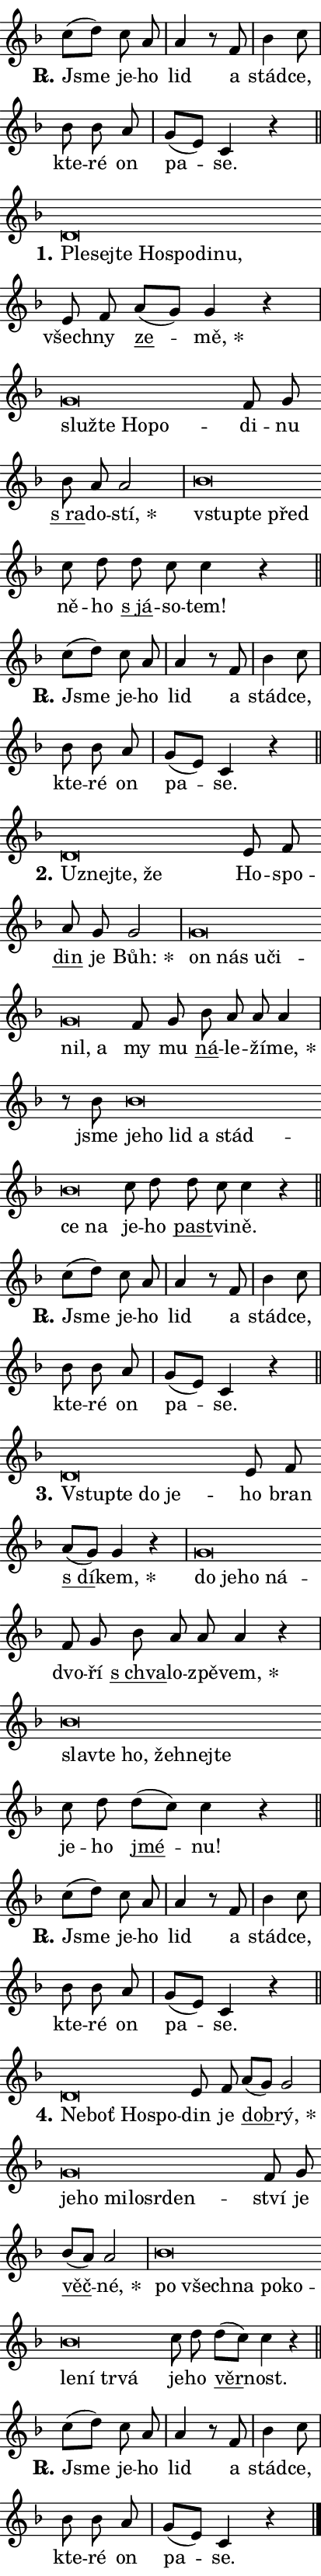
\version "2.24.0"
\header { tagline = "" }
\paper {
  indent = 0\cm
  top-margin = 0\cm
  right-margin = 0\cm
  bottom-margin = 0\cm
  left-margin = 0\cm
  paper-width = 7\cm
  page-breaking = #ly:one-page-breaking
  system-system-spacing.basic-distance = #11
  score-system-spacing.basic-distance = #11
  ragged-last = ##f
}


%% Author: Thomas Morley
%% https://lists.gnu.org/archive/html/lilypond-user/2020-05/msg00002.html
#(define (line-position grob)
"Returns position of @var[grob} in current system:
   @code{'start}, if at first time-step
   @code{'end}, if at last time-step
   @code{'middle} otherwise
"
  (let* ((col (ly:item-get-column grob))
         (ln (ly:grob-object col 'left-neighbor))
         (rn (ly:grob-object col 'right-neighbor))
         (col-to-check-left (if (ly:grob? ln) ln col))
         (col-to-check-right (if (ly:grob? rn) rn col))
         (break-dir-left
           (and
             (ly:grob-property col-to-check-left 'non-musical #f)
             (ly:item-break-dir col-to-check-left)))
         (break-dir-right
           (and
             (ly:grob-property col-to-check-right 'non-musical #f)
             (ly:item-break-dir col-to-check-right))))
        (cond ((eqv? 1 break-dir-left) 'start)
              ((eqv? -1 break-dir-right) 'end)
              (else 'middle))))

#(define (tranparent-at-line-position vctor)
  (lambda (grob)
  "Relying on @code{line-position} select the relevant enry from @var{vctor}.
Used to determine transparency,"
    (case (line-position grob)
      ((end) (not (vector-ref vctor 0)))
      ((middle) (not (vector-ref vctor 1)))
      ((start) (not (vector-ref vctor 2))))))

noteHeadBreakVisibility =
#(define-music-function (break-visibility)(vector?)
"Makes @code{NoteHead}s transparent relying on @var{break-visibility}"
#{
  \override NoteHead.transparent =
    #(tranparent-at-line-position break-visibility)
#})

#(define delete-ledgers-for-transparent-note-heads
  (lambda (grob)
    "Reads whether a @code{NoteHead} is transparent.
If so this @code{NoteHead} is removed from @code{'note-heads} from
@var{grob}, which is supposed to be @code{LedgerLineSpanner}.
As a result ledgers are not printed for this @code{NoteHead}"
    (let* ((nhds-array (ly:grob-object grob 'note-heads))
           (nhds-list
             (if (ly:grob-array? nhds-array)
                 (ly:grob-array->list nhds-array)
                 '()))
           ;; Relies on the transparent-property being done before
           ;; Staff.LedgerLineSpanner.after-line-breaking is executed.
           ;; This is fragile ...
           (to-keep
             (remove
               (lambda (nhd)
                 (ly:grob-property nhd 'transparent #f))
               nhds-list)))
      ;; TODO find a better method to iterate over grob-arrays, similiar
      ;; to filter/remove etc for lists
      ;; For now rebuilt from scratch
      (set! (ly:grob-object grob 'note-heads)  '())
      (for-each
        (lambda (nhd)
          (ly:pointer-group-interface::add-grob grob 'note-heads nhd))
        to-keep))))

hideNotes = {
  \noteHeadBreakVisibility #begin-of-line-visible
}
unHideNotes = {
  \noteHeadBreakVisibility #all-visible
}

% work-around for resetting accidentals
% https://lilypond.org/doc/v2.23/Documentation/notation/displaying-rhythms#unmetered-music
cadenzaMeasure = {
  \cadenzaOff
  \partial 1024 s1024
  \cadenzaOn
}

#(define-markup-command (accent layout props text) (markup?)
  "Underline accented syllable"
  (interpret-markup layout props
    #{\markup \override #'(offset . 4.3) \underline { #text }#}))

responsum = \markup \concat {
  "R" \hspace #-1.05 \path #0.1 #'((moveto 0 0.07) (lineto 0.9 0.8)) \hspace #0.05 "."
}

\layout {
    \context {
        \Staff
        \remove "Time_signature_engraver"
        \override LedgerLineSpanner.after-line-breaking = #delete-ledgers-for-transparent-note-heads
    }
    \context {
        \Voice {
            \override NoteHead.output-attributes = #'((class . "notehead"))
            \override Hairpin.height = #0.55
        }
    }
    \context {
        \Lyrics {
            \override StanzaNumber.output-attributes = #'((class . "stanzanumber"))
            \override LyricSpace.minimum-distance = #0.9
            \override LyricText.font-name = #"TeX Gyre Schola"
            \override LyricText.font-size = 1
            \override StanzaNumber.font-name = #"TeX Gyre Schola Bold"
            \override StanzaNumber.font-size = 1
        }
    }
}

% magnetic-lyrics.ily
%
%   written by
%     Jean Abou Samra <jean@abou-samra.fr>
%     Werner Lemberg <wl@gnu.org>
%
%   adapted by
%     Jiri Hon <jiri.hon@gmail.com>
%
% Version 2022-Apr-15

% https://www.mail-archive.com/lilypond-user@gnu.org/msg149350.html

#(define (Left_hyphen_pointer_engraver context)
   "Collect syllable-hyphen-syllable occurrences in lyrics and store
them in properties.  This engraver only looks to the left.  For
example, if the lyrics input is @code{foo -- bar}, it does the
following.

@itemize @bullet
@item
Set the @code{text} property of the @code{LyricHyphen} grob between
@q{foo} and @q{bar} to @code{foo}.

@item
Set the @code{left-hyphen} property of the @code{LyricText} grob with
text @q{foo} to the @code{LyricHyphen} grob between @q{foo} and
@q{bar}.
@end itemize

Use this auxiliary engraver in combination with the
@code{lyric-@/text::@/apply-@/magnetic-@/offset!} hook."
   (let ((hyphen #f)
         (text #f))
     (make-engraver
      (acknowledgers
       ((lyric-syllable-interface engraver grob source-engraver)
        (set! text grob)))
      (end-acknowledgers
       ((lyric-hyphen-interface engraver grob source-engraver)
        ;(when (not (grob::has-interface grob 'lyric-space-interface))
          (set! hyphen grob)));)
      ((stop-translation-timestep engraver)
       (when (and text hyphen)
         (ly:grob-set-object! text 'left-hyphen hyphen))
       (set! text #f)
       (set! hyphen #f)))))

#(define (lyric-text::apply-magnetic-offset! grob)
   "If the space between two syllables is less than the value in
property @code{LyricText@/.details@/.squash-threshold}, move the right
syllable to the left so that it gets concatenated with the left
syllable.

Use this function as a hook for
@code{LyricText@/.after-@/line-@/breaking} if the
@code{Left_@/hyphen_@/pointer_@/engraver} is active."
   (let ((hyphen (ly:grob-object grob 'left-hyphen #f)))
     (when hyphen
       (let ((left-text (ly:spanner-bound hyphen LEFT)))
         (when (grob::has-interface left-text 'lyric-syllable-interface)
           (let* ((common (ly:grob-common-refpoint grob left-text X))
                  (this-x-ext (ly:grob-extent grob common X))
                  (left-x-ext
                   (begin
                     ;; Trigger magnetism for left-text.
                     (ly:grob-property left-text 'after-line-breaking)
                     (ly:grob-extent left-text common X)))
                  ;; `delta` is the gap width between two syllables.
                  (delta (- (interval-start this-x-ext)
                            (interval-end left-x-ext)))
                  (details (ly:grob-property grob 'details))
                  (threshold (assoc-get 'squash-threshold details 0.2)))
             (when (< delta threshold)
               (let* (;; We have to manipulate the input text so that
                      ;; ligatures crossing syllable boundaries are not
                      ;; disabled.  For languages based on the Latin
                      ;; script this is essentially a beautification.
                      ;; However, for non-Western scripts it can be a
                      ;; necessity.
                      (lt (ly:grob-property left-text 'text))
                      (rt (ly:grob-property grob 'text))
                      (is-space (grob::has-interface hyphen 'lyric-space-interface))
                      (space (if is-space " " ""))
                      (space-markup (grob-interpret-markup grob " "))
                      (space-size (interval-length (ly:stencil-extent space-markup X)))
                      (extra-delta (if is-space space-size 0))
                      ;; Append new syllable.
                      (ltrt-space (if (and (string? lt) (string? rt))
                                (string-append lt space rt)
                                (make-concat-markup (list lt space rt))))
                      ;; Right-align `ltrt` to the right side.
                      (ltrt-space-markup (grob-interpret-markup
                               grob
                               (make-translate-markup
                                (cons (interval-length this-x-ext) 0)
                                (make-right-align-markup ltrt-space)))))
                 (begin
                   ;; Don't print `left-text`.
                   (ly:grob-set-property! left-text 'stencil #f)
                   ;; Set text and stencil (which holds all collected
                   ;; syllables so far) and shift it to the left.
                   (ly:grob-set-property! grob 'text ltrt-space)
                   (ly:grob-set-property! grob 'stencil ltrt-space-markup)
                   (ly:grob-translate-axis! grob (- (- delta extra-delta)) X))))))))))


#(define (lyric-hyphen::displace-bounds-first grob)
   ;; Make very sure this callback isn't triggered too early.
   (let ((left (ly:spanner-bound grob LEFT))
         (right (ly:spanner-bound grob RIGHT)))
     (ly:grob-property left 'after-line-breaking)
     (ly:grob-property right 'after-line-breaking)
     (ly:lyric-hyphen::print grob)))

squashThreshold = #0.4

\layout {
  \context {
    \Lyrics
    \consists #Left_hyphen_pointer_engraver
    \override LyricText.after-line-breaking =
      #lyric-text::apply-magnetic-offset!
    \override LyricHyphen.stencil = #lyric-hyphen::displace-bounds-first
    \override LyricText.details.squash-threshold = \squashThreshold
    \override LyricHyphen.minimum-distance = 0
    \override LyricHyphen.minimum-length = \squashThreshold
  }
}

squash = \override LyricText.details.squash-threshold = 9999
unSquash = \override LyricText.details.squash-threshold = \squashThreshold

left = \override LyricText.self-alignment-X = #LEFT
unLeft = \revert LyricText.self-alignment-X

starOffset = #(lambda (grob) 
                (let ((x_offset (ly:self-alignment-interface::aligned-on-x-parent grob)))
                  (if (= x_offset 0) 0 (+ x_offset 1.2))))

star = #(define-music-function (syllable)(string?)
"Append star separator at the end of a syllable"
#{
  \once \override LyricText.X-offset = #starOffset
  \lyricmode { \markup {
    #syllable
    \override #'((font-name . "TeX Gyre Schola Bold")) \hspace #0.2 \lower #0.65 \larger "*"
  } }
#})

starAccent = #(define-music-function (syllable)(string?)
"Append star separator at the end of a syllable and make accent"
#{
  \once \override LyricText.X-offset = #starOffset
  \lyricmode { \markup {
    \accent #syllable
    \override #'((font-name . "TeX Gyre Schola Bold")) \hspace #0.2 \lower #0.65 \larger "*"
  } }
#})

breath = #(define-music-function (syllable)(string?)
"Append breathing indicator at the end of a syllable"
#{
  \lyricmode { \markup { #syllable "+" } }
#})

optionalBreath = #(define-music-function (syllable)(string?)
"Append optional breathing indicator at the end of a syllable"
#{
  \lyricmode { \markup { #syllable "(+)" } }
#})


\score {
    <<
        \new Voice = "melody" { \cadenzaOn \key f \major \relative { c''8[( d)] c a \cadenzaMeasure \bar "|" a4 r8 f \cadenzaMeasure \bar "|" bes4 c8 \cadenzaMeasure \bar "|" bes bes a \cadenzaMeasure \bar "|" g[( e)] c4 r \cadenzaMeasure \bar "||" \break } }
        \new Lyrics \lyricsto "melody" { \lyricmode { \set stanza = \responsum
Jsme je -- ho lid a stád -- ce, kte -- ré on pa -- se. } }
    >>
    \layout {}
}

\score {
    <<
        \new Voice = "melody" { \cadenzaOn \key f \major \relative { d'\breve*1/16 \hideNotes \breve*1/16 \bar "" \breve*1/16 \bar "" \breve*1/16 \bar "" \breve*1/16 \bar "" \breve*1/16 \breve*1/16 \bar "" \unHideNotes e8 f \bar "" a[( g)] g4 r \cadenzaMeasure \bar "|" g\breve*1/16 \hideNotes \breve*1/16 \bar "" \breve*1/16 \breve*1/16 \bar "" \unHideNotes f8 g \bar "" bes a a2 \cadenzaMeasure \bar "|" bes\breve*1/16 \hideNotes \breve*1/16 \breve*1/16 \bar "" \unHideNotes c8 d \bar "" d c c4 r \cadenzaMeasure \bar "||" \break } }
        \new Lyrics \lyricsto "melody" { \lyricmode { \set stanza = "1."
\left Ple -- \squash sej -- te Ho -- spo -- di -- nu, \unLeft \unSquash všech -- ny \markup \accent ze -- \star mě, \left služ -- \squash te Ho -- po -- \unLeft \unSquash di -- nu \markup \accent "s ra" -- do -- \star stí, \left vstup -- \squash te před \unLeft \unSquash ně -- ho \markup \accent "s já" -- so -- tem! } }
    >>
    \layout {}
}

\score {
    <<
        \new Voice = "melody" { \cadenzaOn \key f \major \relative { c''8[( d)] c a \cadenzaMeasure \bar "|" a4 r8 f \cadenzaMeasure \bar "|" bes4 c8 \cadenzaMeasure \bar "|" bes bes a \cadenzaMeasure \bar "|" g[( e)] c4 r \cadenzaMeasure \bar "||" \break } }
        \new Lyrics \lyricsto "melody" { \lyricmode { \set stanza = \responsum
Jsme je -- ho lid a stád -- ce, kte -- ré on pa -- se. } }
    >>
    \layout {}
}

\score {
    <<
        \new Voice = "melody" { \cadenzaOn \key f \major \relative { d'\breve*1/16 \hideNotes \breve*1/16 \bar "" \breve*1/16 \breve*1/16 \bar "" \unHideNotes e8 f \bar "" a g g2 \cadenzaMeasure \bar "|" g\breve*1/16 \hideNotes \breve*1/16 \bar "" \breve*1/16 \bar "" \breve*1/16 \bar "" \breve*1/16 \breve*1/16 \bar "" \unHideNotes f8 g \bar "" bes a a a4 \cadenzaMeasure \bar "|" r8 bes bes\breve*1/16 \hideNotes \breve*1/16 \bar "" \breve*1/16 \bar "" \breve*1/16 \bar "" \breve*1/16 \bar "" \breve*1/16 \breve*1/16 \bar "" \unHideNotes c8 d \bar "" d c c4 r \cadenzaMeasure \bar "||" \break } }
        \new Lyrics \lyricsto "melody" { \lyricmode { \set stanza = "2."
\left U -- \squash znej -- te, že \unLeft \unSquash Ho -- spo -- \markup \accent din je \star Bůh: \left on \squash nás u -- či -- nil, a \unLeft \unSquash my mu \markup \accent ná -- le -- ží -- \star me, jsme \left je -- \squash ho lid a stád -- ce na \unLeft \unSquash je -- ho \markup \accent past -- vi -- ně. } }
    >>
    \layout {}
}

\score {
    <<
        \new Voice = "melody" { \cadenzaOn \key f \major \relative { c''8[( d)] c a \cadenzaMeasure \bar "|" a4 r8 f \cadenzaMeasure \bar "|" bes4 c8 \cadenzaMeasure \bar "|" bes bes a \cadenzaMeasure \bar "|" g[( e)] c4 r \cadenzaMeasure \bar "||" \break } }
        \new Lyrics \lyricsto "melody" { \lyricmode { \set stanza = \responsum
Jsme je -- ho lid a stád -- ce, kte -- ré on pa -- se. } }
    >>
    \layout {}
}

\score {
    <<
        \new Voice = "melody" { \cadenzaOn \key f \major \relative { d'\breve*1/16 \hideNotes \breve*1/16 \bar "" \breve*1/16 \breve*1/16 \bar "" \unHideNotes e8 f \bar "" a[( g)] g4 r \cadenzaMeasure \bar "|" g\breve*1/16 \hideNotes \breve*1/16 \bar "" \breve*1/16 \breve*1/16 \bar "" \unHideNotes f8 g \bar "" bes a a a4 r \cadenzaMeasure \bar "|" bes\breve*1/16 \hideNotes \breve*1/16 \bar "" \breve*1/16 \bar "" \breve*1/16 \bar "" \breve*1/16 \breve*1/16 \bar "" \unHideNotes c8 d \bar "" d[( c)] c4 r \cadenzaMeasure \bar "||" \break } }
        \new Lyrics \lyricsto "melody" { \lyricmode { \set stanza = "3."
\left Vstup -- \squash te do je -- \unLeft \unSquash ho bran \markup \accent "s dí" -- \star kem, \left do \squash je -- ho ná -- \unLeft \unSquash dvo -- ří \markup \accent "s chva" -- lo -- zpě -- \star vem, \left sla -- \squash vte ho, žeh -- nej -- te \unLeft \unSquash je -- ho \markup \accent jmé -- nu! } }
    >>
    \layout {}
}

\score {
    <<
        \new Voice = "melody" { \cadenzaOn \key f \major \relative { c''8[( d)] c a \cadenzaMeasure \bar "|" a4 r8 f \cadenzaMeasure \bar "|" bes4 c8 \cadenzaMeasure \bar "|" bes bes a \cadenzaMeasure \bar "|" g[( e)] c4 r \cadenzaMeasure \bar "||" \break } }
        \new Lyrics \lyricsto "melody" { \lyricmode { \set stanza = \responsum
Jsme je -- ho lid a stád -- ce, kte -- ré on pa -- se. } }
    >>
    \layout {}
}

\score {
    <<
        \new Voice = "melody" { \cadenzaOn \key f \major \relative { d'\breve*1/16 \hideNotes \breve*1/16 \bar "" \breve*1/16 \breve*1/16 \bar "" \unHideNotes e8 f \bar "" a[( g)] g2 \cadenzaMeasure \bar "|" g\breve*1/16 \hideNotes \breve*1/16 \bar "" \breve*1/16 \bar "" \breve*1/16 \bar "" \breve*1/16 \breve*1/16 \bar "" \unHideNotes f8 g \bar "" bes[( a)] a2 \cadenzaMeasure \bar "|" bes\breve*1/16 \hideNotes \breve*1/16 \bar "" \breve*1/16 \bar "" \breve*1/16 \bar "" \breve*1/16 \bar "" \breve*1/16 \bar "" \breve*1/16 \bar "" \breve*1/16 \breve*1/16 \bar "" \unHideNotes c8 d \bar "" d[( c)] c4 r \cadenzaMeasure \bar "||" \break } }
        \new Lyrics \lyricsto "melody" { \lyricmode { \set stanza = "4."
\left Ne -- \squash boť Ho -- spo -- \unLeft \unSquash din je \markup \accent dob -- \star rý, \left je -- \squash ho mi -- lo -- sr -- den -- \unLeft \unSquash ství je \markup \accent věč -- \star né, \left po \squash všech -- na po -- ko -- le -- ní tr -- vá \unLeft \unSquash je -- ho \markup \accent věr -- nost. } }
    >>
    \layout {}
}

\score {
    <<
        \new Voice = "melody" { \cadenzaOn \key f \major \relative { c''8[( d)] c a \cadenzaMeasure \bar "|" a4 r8 f \cadenzaMeasure \bar "|" bes4 c8 \cadenzaMeasure \bar "|" bes bes a \cadenzaMeasure \bar "|" g[( e)] c4 r \cadenzaMeasure \bar "||" \break } \bar "|." }
        \new Lyrics \lyricsto "melody" { \lyricmode { \set stanza = \responsum
Jsme je -- ho lid a stád -- ce, kte -- ré on pa -- se. } }
    >>
    \layout {}
}
